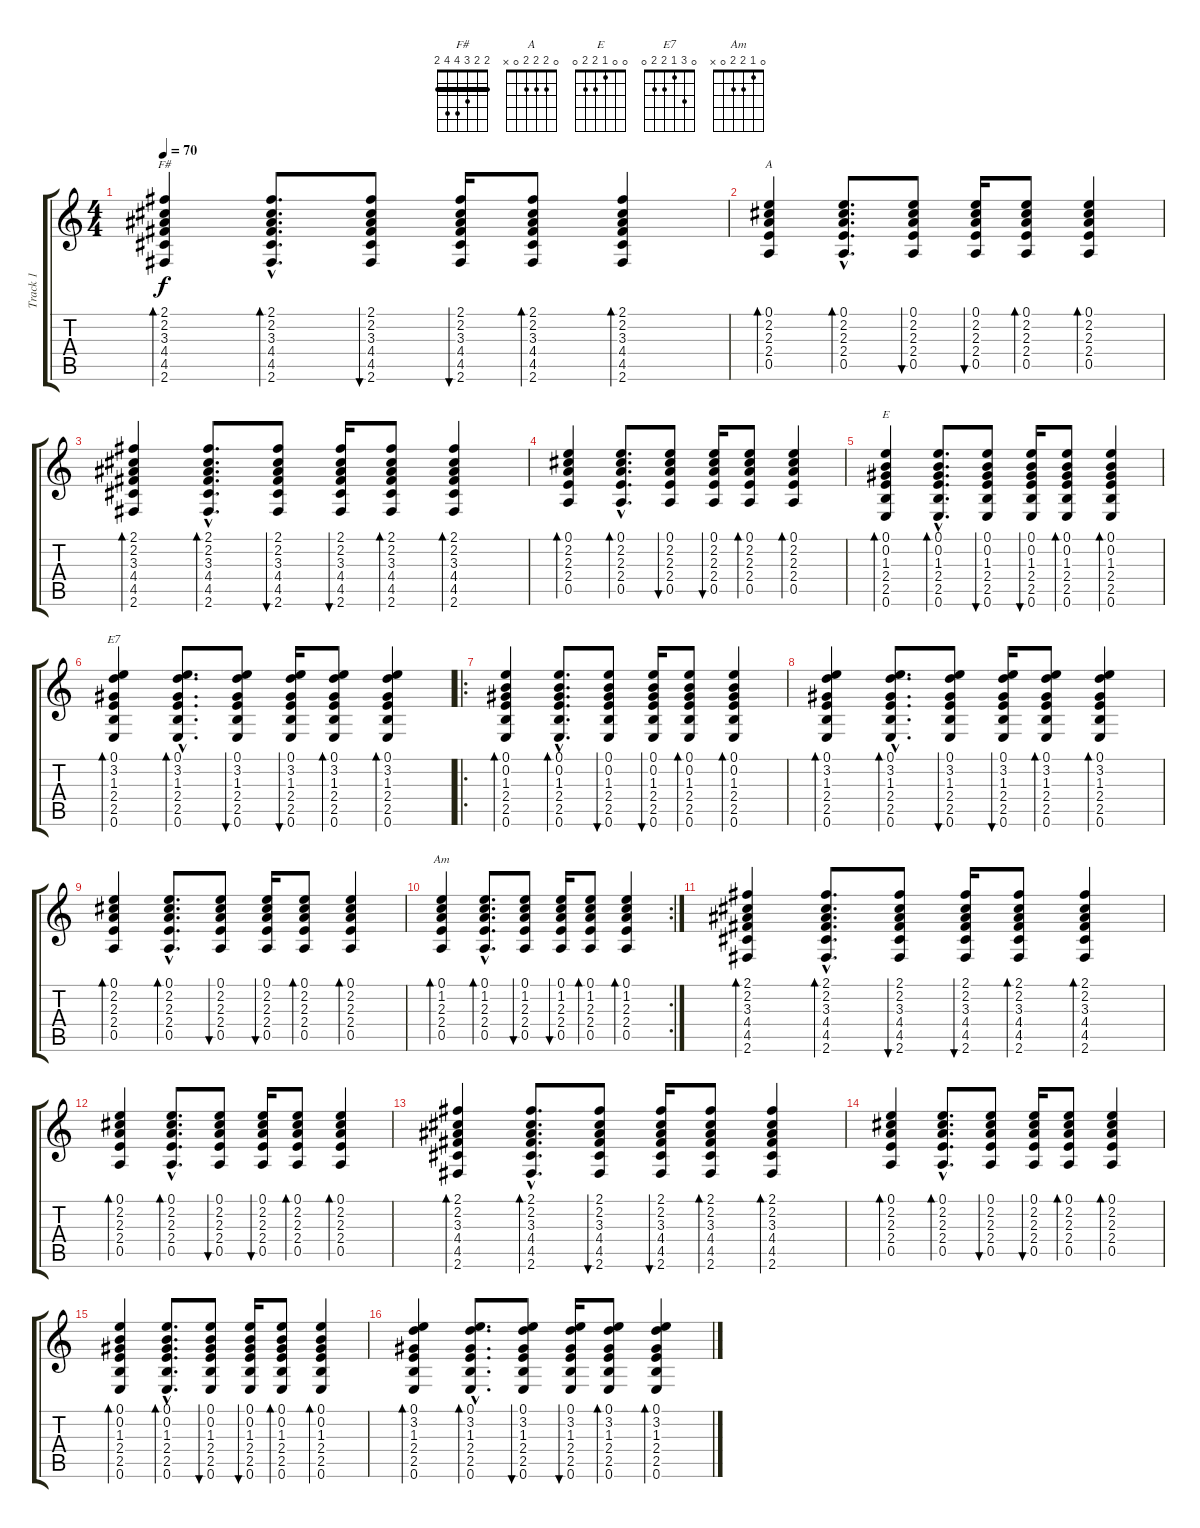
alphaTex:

\track ("Track 1" "Track 1") {instrument acousticguitarsteel}
\staff {score tabs}
\tuning (E4 B3 G3 D3 A2 E2) {hide}
\chord ("F#" 2 2 3 4 4 2) {barre 2}
\chord ("A" 0 2 2 2 0 x)
\chord ("E" 0 0 1 2 2 0)
\chord ("E7" 0 3 1 2 2 0)
\chord ("Am" 0 1 2 2 0 x)
\ts (4 4)
\tempo 70
\clef g2
\ks c
(2.1 2.2 3.3 4.4 4.5 2.6).4{bd 30 ch "F#" dy f} (2.1{hac} 2.2{hac} 3.3{hac} 4.4{hac} 4.5{hac} 2.6{hac}).8{d bd 30} (2.1 2.2 3.3 4.4 4.5 2.6).8{bu 30} (2.1 2.2 3.3 4.4 4.5 2.6).16{bu 30} (2.1 2.2 3.3 4.4 4.5 2.6).8{bd 30} (2.1 2.2 3.3 4.4 4.5 2.6).4{bd 30} |
(0.1 2.2 2.3 2.4 0.5).4{bd 30 ch "A"} (0.1{hac} 2.2{hac} 2.3{hac} 2.4{hac} 0.5{hac}).8{d bd 30} (0.1 2.2 2.3 2.4 0.5).8{bu 30} (0.1 2.2 2.3 2.4 0.5).16{bu 30} (0.1 2.2 2.3 2.4 0.5).8{bd 30} (0.1 2.2 2.3 2.4 0.5).4{bd 30} |
(2.1 2.2 3.3 4.4 4.5 2.6).4{bd 30} (2.1{hac} 2.2{hac} 3.3{hac} 4.4{hac} 4.5{hac} 2.6{hac}).8{d bd 30} (2.1 2.2 3.3 4.4 4.5 2.6).8{bu 30} (2.1 2.2 3.3 4.4 4.5 2.6).16{bu 30} (2.1 2.2 3.3 4.4 4.5 2.6).8{bd 30} (2.1 2.2 3.3 4.4 4.5 2.6).4{bd 30} |
(0.1 2.2 2.3 2.4 0.5).4{bd 30} (0.1{hac} 2.2{hac} 2.3{hac} 2.4{hac} 0.5{hac}).8{d bd 30} (0.1 2.2 2.3 2.4 0.5).8{bu 30} (0.1 2.2 2.3 2.4 0.5).16{bu 30} (0.1 2.2 2.3 2.4 0.5).8{bd 30} (0.1 2.2 2.3 2.4 0.5).4{bd 30} |
(0.1 0.2 1.3 2.4 2.5 0.6).4{bd 30 ch "E"} (0.1{hac} 0.2{hac} 1.3{hac} 2.4{hac} 2.5{hac} 0.6{hac}).8{d bd 30} (0.1 0.2 1.3 2.4 2.5 0.6).8{bu 30} (0.1 0.2 1.3 2.4 2.5 0.6).16{bu 30} (0.1 0.2 1.3 2.4 2.5 0.6).8{bd 30} (0.1 0.2 1.3 2.4 2.5 0.6).4{bd 30} |
(0.1 3.2 1.3 2.4 2.5 0.6).4{bd 30 ch "E7"} (0.1{hac} 3.2{hac} 1.3{hac} 2.4{hac} 2.5{hac} 0.6{hac}).8{d bd 30} (0.1 3.2 1.3 2.4 2.5 0.6).8{bu 30} (0.1 3.2 1.3 2.4 2.5 0.6).16{bu 30} (0.1 3.2 1.3 2.4 2.5 0.6).8{bd 30} (0.1 3.2 1.3 2.4 2.5 0.6).4{bd 30} |
\ro
(0.1 0.2 1.3 2.4 2.5 0.6).4{bd 30} (0.1{hac} 0.2{hac} 1.3{hac} 2.4{hac} 2.5{hac} 0.6{hac}).8{d bd 30} (0.1 0.2 1.3 2.4 2.5 0.6).8{bu 30} (0.1 0.2 1.3 2.4 2.5 0.6).16{bu 30} (0.1 0.2 1.3 2.4 2.5 0.6).8{bd 30} (0.1 0.2 1.3 2.4 2.5 0.6).4{bd 30} |
(0.1 3.2 1.3 2.4 2.5 0.6).4{bd 30} (0.1{hac} 3.2{hac} 1.3{hac} 2.4{hac} 2.5{hac} 0.6{hac}).8{d bd 30} (0.1 3.2 1.3 2.4 2.5 0.6).8{bu 30} (0.1 3.2 1.3 2.4 2.5 0.6).16{bu 30} (0.1 3.2 1.3 2.4 2.5 0.6).8{bd 30} (0.1 3.2 1.3 2.4 2.5 0.6).4{bd 30} |
(0.1 2.2 2.3 2.4 0.5).4{bd 30} (0.1{hac} 2.2{hac} 2.3{hac} 2.4{hac} 0.5{hac}).8{d bd 30} (0.1 2.2 2.3 2.4 0.5).8{bu 30} (0.1 2.2 2.3 2.4 0.5).16{bu 30} (0.1 2.2 2.3 2.4 0.5).8{bd 30} (0.1 2.2 2.3 2.4 0.5).4{bd 30} |
\rc 2
(0.1 1.2 2.3 2.4 0.5).4{bd 30 ch "Am"} (0.1{hac} 1.2{hac} 2.3{hac} 2.4{hac} 0.5{hac}).8{d bd 30} (0.1 1.2 2.3 2.4 0.5).8{bu 30} (0.1 1.2 2.3 2.4 0.5).16{bu 30} (0.1 1.2 2.3 2.4 0.5).8{bd 30} (0.1 1.2 2.3 2.4 0.5).4{bd 30} |
(2.1 2.2 3.3 4.4 4.5 2.6).4{bd 30} (2.1{hac} 2.2{hac} 3.3{hac} 4.4{hac} 4.5{hac} 2.6{hac}).8{d bd 30} (2.1 2.2 3.3 4.4 4.5 2.6).8{bu 30} (2.1 2.2 3.3 4.4 4.5 2.6).16{bu 30} (2.1 2.2 3.3 4.4 4.5 2.6).8{bd 30} (2.1 2.2 3.3 4.4 4.5 2.6).4{bd 30} |
(0.1 2.2 2.3 2.4 0.5).4{bd 30} (0.1{hac} 2.2{hac} 2.3{hac} 2.4{hac} 0.5{hac}).8{d bd 30} (0.1 2.2 2.3 2.4 0.5).8{bu 30} (0.1 2.2 2.3 2.4 0.5).16{bu 30} (0.1 2.2 2.3 2.4 0.5).8{bd 30} (0.1 2.2 2.3 2.4 0.5).4{bd 30} |
(2.1 2.2 3.3 4.4 4.5 2.6).4{bd 30} (2.1{hac} 2.2{hac} 3.3{hac} 4.4{hac} 4.5{hac} 2.6{hac}).8{d bd 30} (2.1 2.2 3.3 4.4 4.5 2.6).8{bu 30} (2.1 2.2 3.3 4.4 4.5 2.6).16{bu 30} (2.1 2.2 3.3 4.4 4.5 2.6).8{bd 30} (2.1 2.2 3.3 4.4 4.5 2.6).4{bd 30} |
(0.1 2.2 2.3 2.4 0.5).4{bd 30} (0.1{hac} 2.2{hac} 2.3{hac} 2.4{hac} 0.5{hac}).8{d bd 30} (0.1 2.2 2.3 2.4 0.5).8{bu 30} (0.1 2.2 2.3 2.4 0.5).16{bu 30} (0.1 2.2 2.3 2.4 0.5).8{bd 30} (0.1 2.2 2.3 2.4 0.5).4{bd 30} |
(0.1 0.2 1.3 2.4 2.5 0.6).4{bd 30} (0.1{hac} 0.2{hac} 1.3{hac} 2.4{hac} 2.5{hac} 0.6{hac}).8{d bd 30} (0.1 0.2 1.3 2.4 2.5 0.6).8{bu 30} (0.1 0.2 1.3 2.4 2.5 0.6).16{bu 30} (0.1 0.2 1.3 2.4 2.5 0.6).8{bd 30} (0.1 0.2 1.3 2.4 2.5 0.6).4{bd 30} |
(0.1 3.2 1.3 2.4 2.5 0.6).4{bd 30} (0.1{hac} 3.2{hac} 1.3{hac} 2.4{hac} 2.5{hac} 0.6{hac}).8{d bd 30} (0.1 3.2 1.3 2.4 2.5 0.6).8{bu 30} (0.1 3.2 1.3 2.4 2.5 0.6).16{bu 30} (0.1 3.2 1.3 2.4 2.5 0.6).8{bd 30} (0.1 3.2 1.3 2.4 2.5 0.6).4{bd 30}
